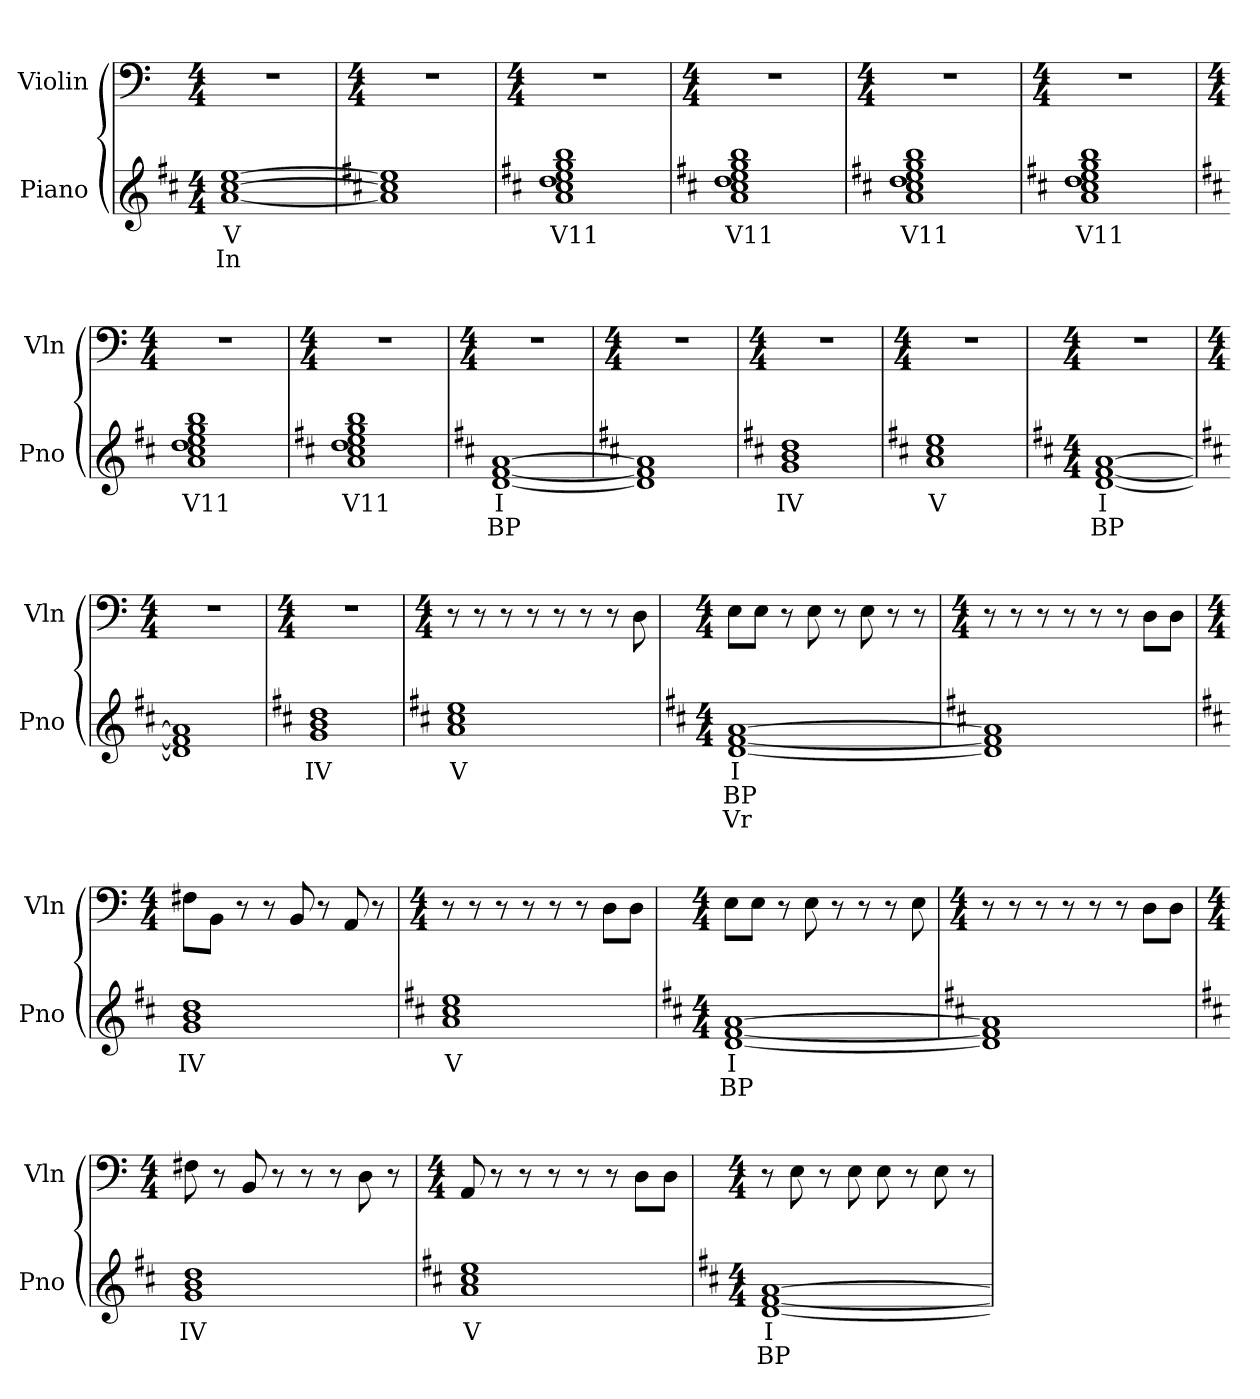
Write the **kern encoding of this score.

**kern	**text	**text	**text	**kern
*part2	*part2	*part2	*part2	*part1
*staff2	*staff2	*staff2	*staff2	*staff1
*I"Piano	*	*	*	*I"Violin
*I'Pno	*	*	*	*I'Vln
*k[f#c#]	*	*	*	*
*D:	*	*	*	*
*M4/4	*	*	*	*M4/4
=	=	=	=	=
[1a [1cc# [1ee	V	In	.	1r
=	=	=	=	=
*k[f#c#]	*	*	*	*
*D:	*	*	*	*
*	*	*	*	*M4/4
1a] 1cc#] 1ee]	.	.	.	1r
=	=	=	=	=
*k[f#c#]	*	*	*	*
*D:	*	*	*	*
*	*	*	*	*M4/4
1a 1cc# 1ee 1gg 1bb 1dd	V11	.	.	1r
=	=	=	=	=
*k[f#c#]	*	*	*	*
*D:	*	*	*	*
*	*	*	*	*M4/4
1a 1cc# 1ee 1gg 1bb 1dd	V11	.	.	1r
=	=	=	=	=
*k[f#c#]	*	*	*	*
*D:	*	*	*	*
*	*	*	*	*M4/4
1a 1cc# 1ee 1gg 1bb 1dd	V11	.	.	1r
=	=	=	=	=
*k[f#c#]	*	*	*	*
*D:	*	*	*	*
*	*	*	*	*M4/4
1a 1cc# 1ee 1gg 1bb 1dd	V11	.	.	1r
=	=	=	=	=
*k[f#c#]	*	*	*	*
*D:	*	*	*	*
*	*	*	*	*M4/4
1a 1cc# 1ee 1gg 1bb 1dd	V11	.	.	1r
=	=	=	=	=
*k[f#c#]	*	*	*	*
*D:	*	*	*	*
*	*	*	*	*M4/4
1a 1cc# 1ee 1gg 1bb 1dd	V11	.	.	1r
=	=	=	=	=
*k[f#c#]	*	*	*	*
*D:	*	*	*	*
*	*	*	*	*M4/4
[1d [1f# [1a	I	BP	.	1r
=	=	=	=	=
*k[f#c#]	*	*	*	*
*D:	*	*	*	*
*	*	*	*	*M4/4
1d] 1f#] 1a]	.	.	.	1r
=	=	=	=	=
*k[f#c#]	*	*	*	*
*D:	*	*	*	*
*	*	*	*	*M4/4
1g 1b 1dd	IV	.	.	1r
=	=	=	=	=
*k[f#c#]	*	*	*	*
*D:	*	*	*	*
*	*	*	*	*M4/4
1a 1cc# 1ee	V	.	.	1r
=	=	=	=	=
*k[f#c#]	*	*	*	*
*D:	*	*	*	*
*M4/4	*	*	*	*M4/4
[1d [1f# [1a	I	BP	.	1r
=	=	=	=	=
*k[f#c#]	*	*	*	*
*D:	*	*	*	*
*	*	*	*	*M4/4
1d] 1f#] 1a]	.	.	.	1r
=	=	=	=	=
*k[f#c#]	*	*	*	*
*D:	*	*	*	*
*	*	*	*	*M4/4
1g 1b 1dd	IV	.	.	1r
=	=	=	=	=
*k[f#c#]	*	*	*	*
*D:	*	*	*	*
*	*	*	*	*M4/4
1a 1cc# 1ee	V	.	.	8r
.	.	.	.	8r
.	.	.	.	8r
.	.	.	.	8r
.	.	.	.	8r
.	.	.	.	8r
.	.	.	.	8r
.	.	.	.	8D
=	=	=	=	=
*k[f#c#]	*	*	*	*
*D:	*	*	*	*
*M4/4	*	*	*	*M4/4
[1d [1f# [1a	I	BP	Vr	8EL
.	.	.	.	8EJ
.	.	.	.	8r
.	.	.	.	8E
.	.	.	.	8r
.	.	.	.	8E
.	.	.	.	8r
.	.	.	.	8r
=	=	=	=	=
*k[f#c#]	*	*	*	*
*D:	*	*	*	*
*	*	*	*	*M4/4
1d] 1f#] 1a]	.	.	.	8r
.	.	.	.	8r
.	.	.	.	8r
.	.	.	.	8r
.	.	.	.	8r
.	.	.	.	8r
.	.	.	.	8DL
.	.	.	.	8DJ
=	=	=	=	=
*k[f#c#]	*	*	*	*
*D:	*	*	*	*
*	*	*	*	*M4/4
1g 1b 1dd	IV	.	.	8F#XL
.	.	.	.	8BBJ
.	.	.	.	8r
.	.	.	.	8r
.	.	.	.	8BB
.	.	.	.	8r
.	.	.	.	8AA
.	.	.	.	8r
=	=	=	=	=
*k[f#c#]	*	*	*	*
*D:	*	*	*	*
*	*	*	*	*M4/4
1a 1cc# 1ee	V	.	.	8r
.	.	.	.	8r
.	.	.	.	8r
.	.	.	.	8r
.	.	.	.	8r
.	.	.	.	8r
.	.	.	.	8DL
.	.	.	.	8DJ
=	=	=	=	=
*k[f#c#]	*	*	*	*
*D:	*	*	*	*
*M4/4	*	*	*	*M4/4
[1d [1f# [1a	I	BP	.	8EL
.	.	.	.	8EJ
.	.	.	.	8r
.	.	.	.	8E
.	.	.	.	8r
.	.	.	.	8r
.	.	.	.	8r
.	.	.	.	8E
=	=	=	=	=
*k[f#c#]	*	*	*	*
*D:	*	*	*	*
*	*	*	*	*M4/4
1d] 1f#] 1a]	.	.	.	8r
.	.	.	.	8r
.	.	.	.	8r
.	.	.	.	8r
.	.	.	.	8r
.	.	.	.	8r
.	.	.	.	8DL
.	.	.	.	8DJ
=	=	=	=	=
*k[f#c#]	*	*	*	*
*D:	*	*	*	*
*	*	*	*	*M4/4
1g 1b 1dd	IV	.	.	8F#X
.	.	.	.	8r
.	.	.	.	8BB
.	.	.	.	8r
.	.	.	.	8r
.	.	.	.	8r
.	.	.	.	8D
.	.	.	.	8r
=	=	=	=	=
*k[f#c#]	*	*	*	*
*D:	*	*	*	*
*	*	*	*	*M4/4
1a 1cc# 1ee	V	.	.	8AA
.	.	.	.	8r
.	.	.	.	8r
.	.	.	.	8r
.	.	.	.	8r
.	.	.	.	8r
.	.	.	.	8DL
.	.	.	.	8DJ
=	=	=	=	=
*k[f#c#]	*	*	*	*
*D:	*	*	*	*
*M4/4	*	*	*	*M4/4
[1d [1f# [1a	I	BP	.	8r
.	.	.	.	8E
.	.	.	.	8r
.	.	.	.	8E
.	.	.	.	8E
.	.	.	.	8r
.	.	.	.	8E
.	.	.	.	8r
=	=	=	=	=
*-	*-	*-	*-	*-
